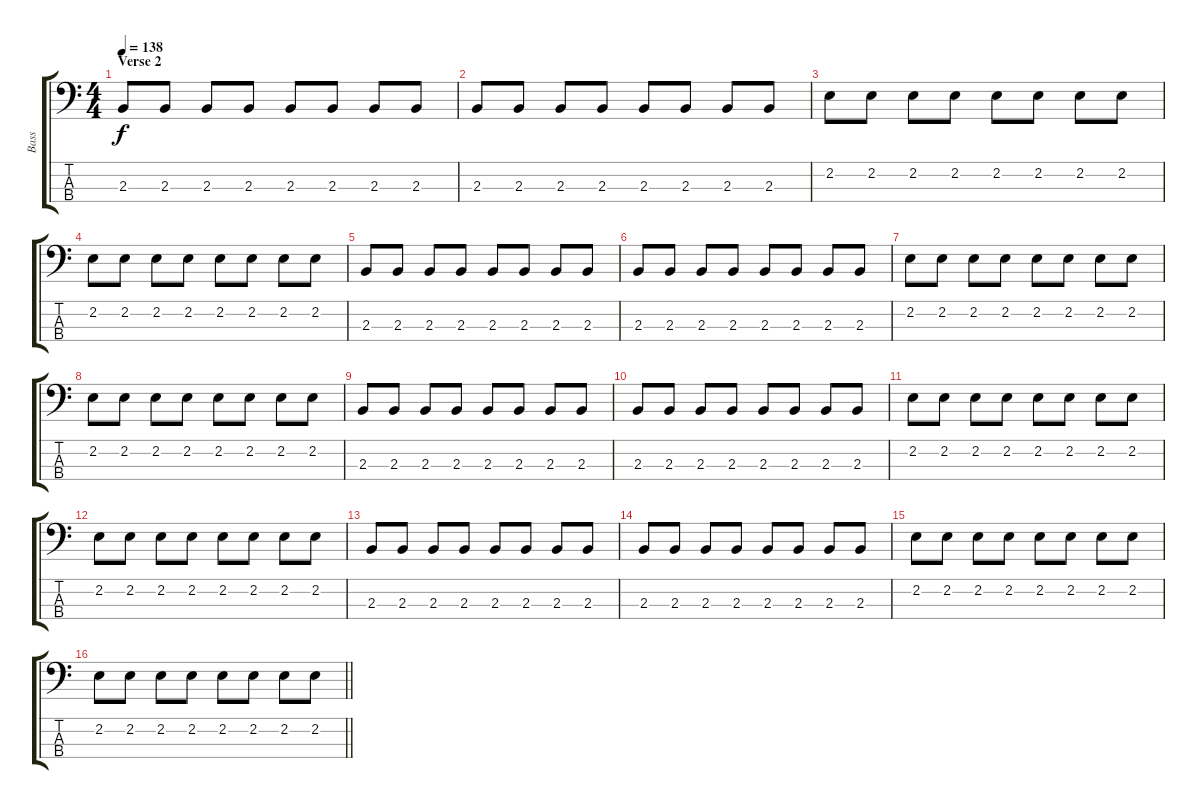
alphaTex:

\track ("Bass" "Bass") {instrument electricbasspick}
\staff {score tabs}
\tuning (G2 D2 A1 E1) {hide}
\ts (4 4)
\section ("" "Verse 2")
\tempo 138
\clef f4
\ks c
2.3.8{dy f} 2.3.8 2.3.8 2.3.8 2.3.8 2.3.8 2.3.8 2.3.8 |
2.3.8 2.3.8 2.3.8 2.3.8 2.3.8 2.3.8 2.3.8 2.3.8 |
2.2.8 2.2.8 2.2.8 2.2.8 2.2.8 2.2.8 2.2.8 2.2.8 |
2.2.8 2.2.8 2.2.8 2.2.8 2.2.8 2.2.8 2.2.8 2.2.8 |
2.3.8 2.3.8 2.3.8 2.3.8 2.3.8 2.3.8 2.3.8 2.3.8 |
2.3.8 2.3.8 2.3.8 2.3.8 2.3.8 2.3.8 2.3.8 2.3.8 |
2.2.8 2.2.8 2.2.8 2.2.8 2.2.8 2.2.8 2.2.8 2.2.8 |
2.2.8 2.2.8 2.2.8 2.2.8 2.2.8 2.2.8 2.2.8 2.2.8 |
2.3.8 2.3.8 2.3.8 2.3.8 2.3.8 2.3.8 2.3.8 2.3.8 |
2.3.8 2.3.8 2.3.8 2.3.8 2.3.8 2.3.8 2.3.8 2.3.8 |
2.2.8 2.2.8 2.2.8 2.2.8 2.2.8 2.2.8 2.2.8 2.2.8 |
2.2.8 2.2.8 2.2.8 2.2.8 2.2.8 2.2.8 2.2.8 2.2.8 |
2.3.8 2.3.8 2.3.8 2.3.8 2.3.8 2.3.8 2.3.8 2.3.8 |
2.3.8 2.3.8 2.3.8 2.3.8 2.3.8 2.3.8 2.3.8 2.3.8 |
2.2.8 2.2.8 2.2.8 2.2.8 2.2.8 2.2.8 2.2.8 2.2.8 |
\barLineRight lightlight
2.2.8 2.2.8 2.2.8 2.2.8 2.2.8 2.2.8 2.2.8 2.2.8
